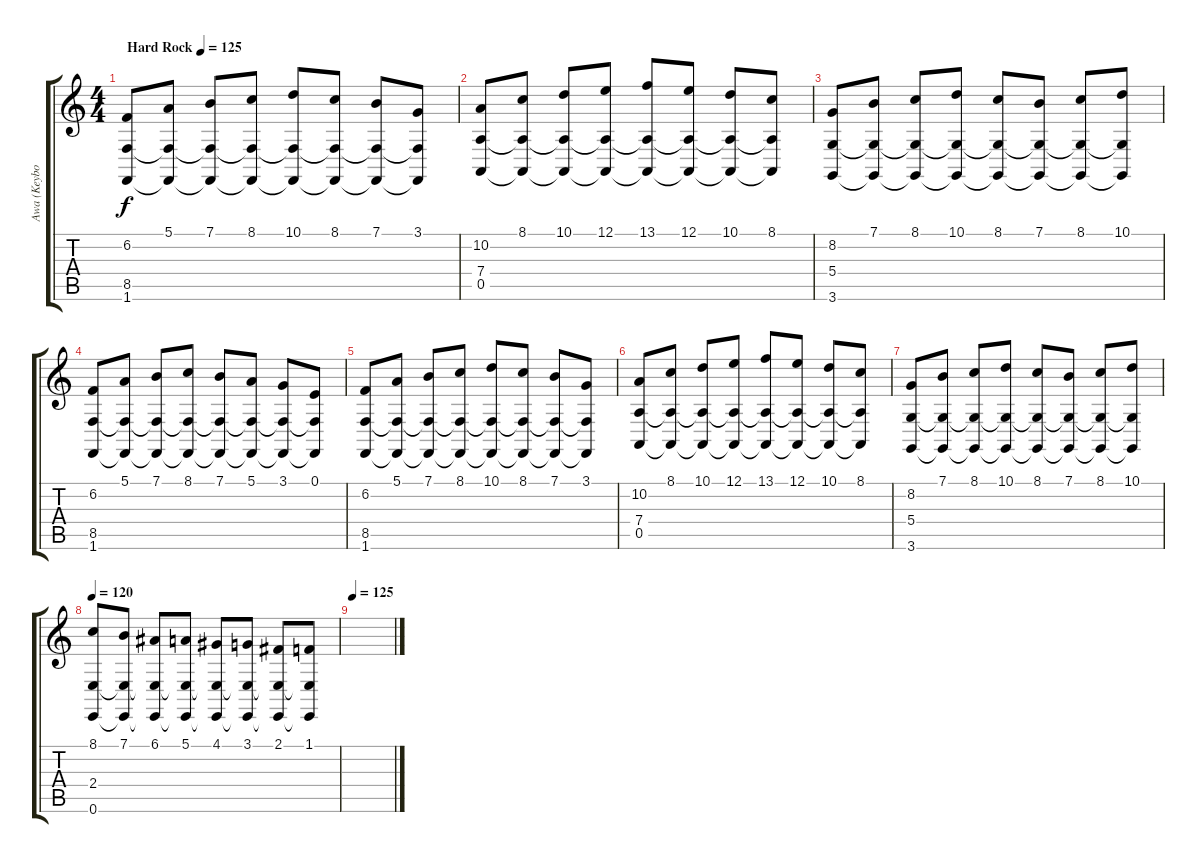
\track ("Awa (Keybords 1)" "Awa (Keybo") {instrument churchorgan}
\staff {score tabs}
\tuning (E4 B3 G3 D3 A2 E2) {hide}
\ts (4 4)
\tempo (125 "Hard Rock")
\clef g2
\ks c
(6.2 8.5 1.6).8{dy f instrument churchorgan} (5.1 8.5{t} 1.6{t}).8 (7.1 8.5{t} 1.6{t}).8 (8.1 8.5{t} 1.6{t}).8 (10.1 8.5{t} 1.6{t}).8 (8.1 8.5{t} 1.6{t}).8 (7.1 8.5{t} 1.6{t}).8 (3.1 8.5{t} 1.6{t}).8 |
(10.2 7.4 0.5).8 (8.1 7.4{t} 0.5{t}).8 (10.1 7.4{t} 0.5{t}).8 (12.1 7.4{t} 0.5{t}).8 (13.1 7.4{t} 0.5{t}).8 (12.1 7.4{t} 0.5{t}).8 (10.1 7.4{t} 0.5{t}).8 (8.1 7.4{t} 0.5{t}).8 |
(8.2 5.4 3.6).8 (7.1 5.4{t} 3.6{t}).8 (8.1 5.4{t} 3.6{t}).8 (10.1 5.4{t} 3.6{t}).8 (8.1 5.4{t} 3.6{t}).8 (7.1 5.4{t} 3.6{t}).8 (8.1 5.4{t} 3.6{t}).8 (10.1 5.4{t} 3.6{t}).8 |
(6.2 8.5 1.6).8 (5.1 8.5{t} 1.6{t}).8 (7.1 8.5{t} 1.6{t}).8 (8.1 8.5{t} 1.6{t}).8 (7.1 8.5{t} 1.6{t}).8 (5.1 8.5{t} 1.6{t}).8 (3.1 8.5{t} 1.6{t}).8 (0.1 8.5{t} 1.6{t}).8 |
(6.2 8.5 1.6).8 (5.1 8.5{t} 1.6{t}).8 (7.1 8.5{t} 1.6{t}).8 (8.1 8.5{t} 1.6{t}).8 (10.1 8.5{t} 1.6{t}).8 (8.1 8.5{t} 1.6{t}).8 (7.1 8.5{t} 1.6{t}).8 (3.1 8.5{t} 1.6{t}).8 |
(10.2 7.4 0.5).8 (8.1 7.4{t} 0.5{t}).8 (10.1 7.4{t} 0.5{t}).8 (12.1 7.4{t} 0.5{t}).8 (13.1 7.4{t} 0.5{t}).8 (12.1 7.4{t} 0.5{t}).8 (10.1 7.4{t} 0.5{t}).8 (8.1 7.4{t} 0.5{t}).8 |
(8.2 5.4 3.6).8 (7.1 5.4{t} 3.6{t}).8 (8.1 5.4{t} 3.6{t}).8 (10.1 5.4{t} 3.6{t}).8 (8.1 5.4{t} 3.6{t}).8 (7.1 5.4{t} 3.6{t}).8 (8.1 5.4{t} 3.6{t}).8 (10.1 5.4{t} 3.6{t}).8 |
\tempo 120
(8.1 2.4 0.6).8 (7.1 2.4{t} 0.6{t}).8 (6.1 2.4{t} 0.6{t}).8 (5.1 2.4{t} 0.6{t}).8 (4.1 2.4{t} 0.6{t}).8 (3.1 2.4{t} 0.6{t}).8 (2.1 2.4{t} 0.6{t}).8 (1.1 2.4{t} 0.6{t}).8 |
\tempo 125
